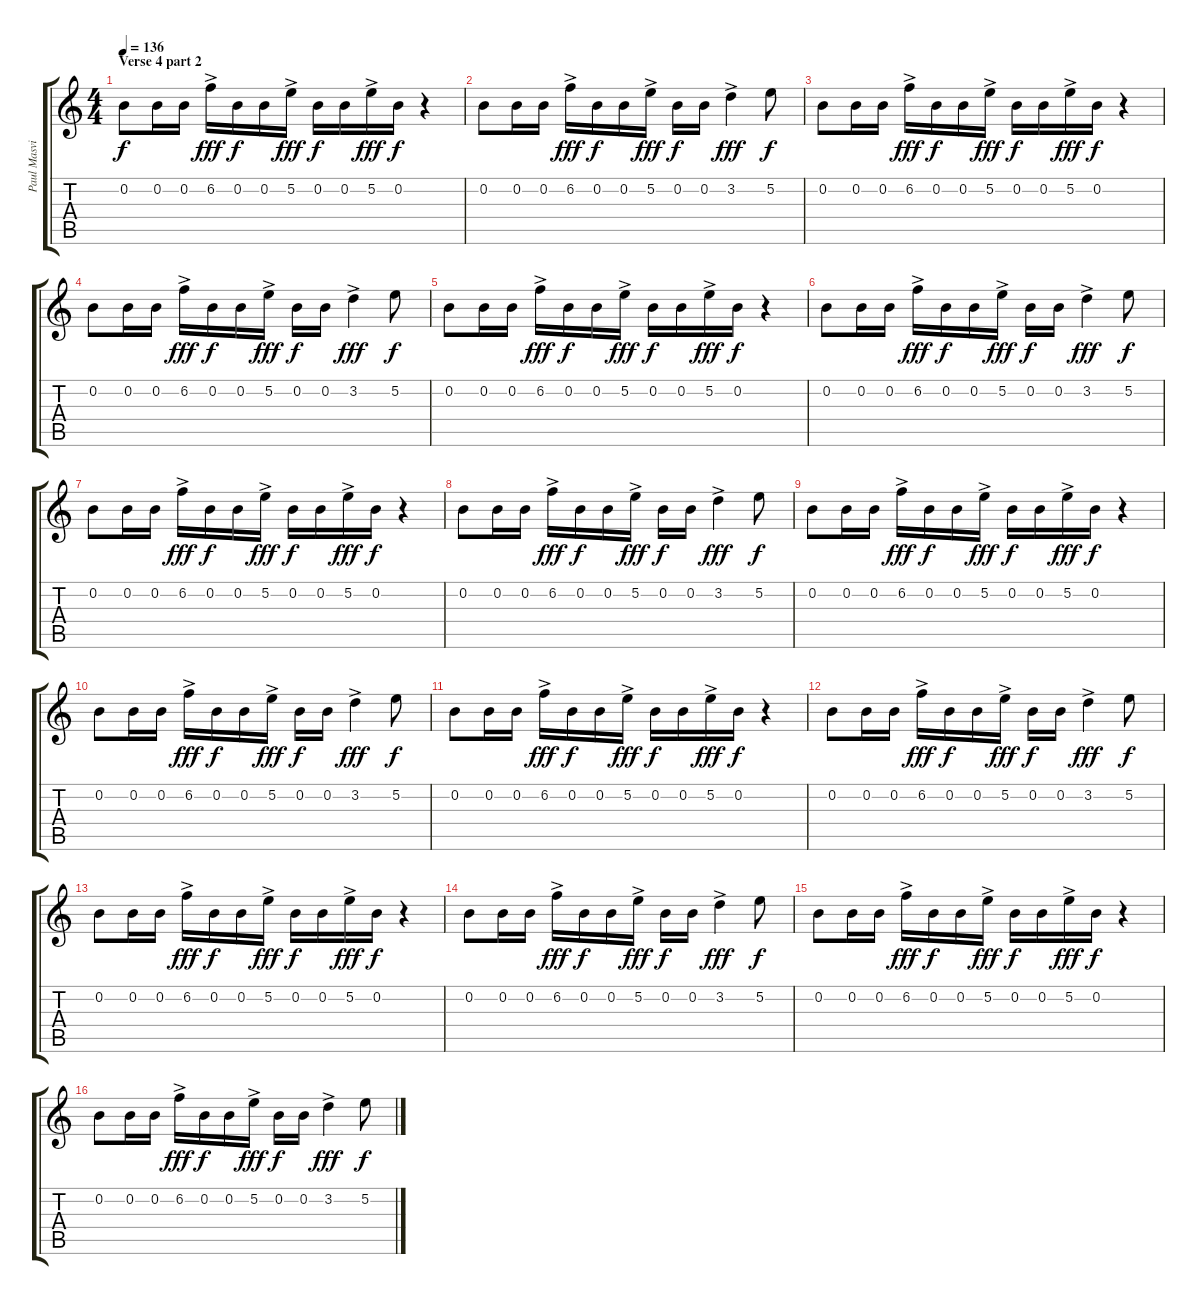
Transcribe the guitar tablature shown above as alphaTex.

\track ("Paul Masvidal" "Paul Masvi") {instrument electricguitarclean}
\staff {score tabs}
\tuning (E4 B3 G3 D3 A2 E2) {hide}
\ts (4 4)
\section ("" "Verse 4 part 2")
\tempo 136
\clef g2
\ks c
0.2.8{dy f} 0.2.16 0.2.16 6.2{ac}.16{dy fff} 0.2.16{dy f} 0.2.16 5.2{ac}.16{dy fff} 0.2.16{dy f} 0.2.16 5.2{ac}.16{dy fff} 0.2.16{dy f} r.4 |
0.2.8 0.2.16 0.2.16 6.2{ac}.16{dy fff} 0.2.16{dy f} 0.2.16 5.2{ac}.16{dy fff} 0.2.16{dy f} 0.2.16 3.2{ac}.4{dy fff} 5.2.8{dy f} |
0.2.8 0.2.16 0.2.16 6.2{ac}.16{dy fff} 0.2.16{dy f} 0.2.16 5.2{ac}.16{dy fff} 0.2.16{dy f} 0.2.16 5.2{ac}.16{dy fff} 0.2.16{dy f} r.4 |
0.2.8 0.2.16 0.2.16 6.2{ac}.16{dy fff} 0.2.16{dy f} 0.2.16 5.2{ac}.16{dy fff} 0.2.16{dy f} 0.2.16 3.2{ac}.4{dy fff} 5.2.8{dy f} |
0.2.8 0.2.16 0.2.16 6.2{ac}.16{dy fff} 0.2.16{dy f} 0.2.16 5.2{ac}.16{dy fff} 0.2.16{dy f} 0.2.16 5.2{ac}.16{dy fff} 0.2.16{dy f} r.4 |
0.2.8 0.2.16 0.2.16 6.2{ac}.16{dy fff} 0.2.16{dy f} 0.2.16 5.2{ac}.16{dy fff} 0.2.16{dy f} 0.2.16 3.2{ac}.4{dy fff} 5.2.8{dy f} |
0.2.8 0.2.16 0.2.16 6.2{ac}.16{dy fff} 0.2.16{dy f} 0.2.16 5.2{ac}.16{dy fff} 0.2.16{dy f} 0.2.16 5.2{ac}.16{dy fff} 0.2.16{dy f} r.4 |
0.2.8 0.2.16 0.2.16 6.2{ac}.16{dy fff} 0.2.16{dy f} 0.2.16 5.2{ac}.16{dy fff} 0.2.16{dy f} 0.2.16 3.2{ac}.4{dy fff} 5.2.8{dy f} |
0.2.8 0.2.16 0.2.16 6.2{ac}.16{dy fff} 0.2.16{dy f} 0.2.16 5.2{ac}.16{dy fff} 0.2.16{dy f} 0.2.16 5.2{ac}.16{dy fff} 0.2.16{dy f} r.4 |
0.2.8 0.2.16 0.2.16 6.2{ac}.16{dy fff} 0.2.16{dy f} 0.2.16 5.2{ac}.16{dy fff} 0.2.16{dy f} 0.2.16 3.2{ac}.4{dy fff} 5.2.8{dy f} |
0.2.8 0.2.16 0.2.16 6.2{ac}.16{dy fff} 0.2.16{dy f} 0.2.16 5.2{ac}.16{dy fff} 0.2.16{dy f} 0.2.16 5.2{ac}.16{dy fff} 0.2.16{dy f} r.4 |
0.2.8 0.2.16 0.2.16 6.2{ac}.16{dy fff} 0.2.16{dy f} 0.2.16 5.2{ac}.16{dy fff} 0.2.16{dy f} 0.2.16 3.2{ac}.4{dy fff} 5.2.8{dy f} |
0.2.8 0.2.16 0.2.16 6.2{ac}.16{dy fff} 0.2.16{dy f} 0.2.16 5.2{ac}.16{dy fff} 0.2.16{dy f} 0.2.16 5.2{ac}.16{dy fff} 0.2.16{dy f} r.4 |
0.2.8 0.2.16 0.2.16 6.2{ac}.16{dy fff} 0.2.16{dy f} 0.2.16 5.2{ac}.16{dy fff} 0.2.16{dy f} 0.2.16 3.2{ac}.4{dy fff} 5.2.8{dy f} |
0.2.8 0.2.16 0.2.16 6.2{ac}.16{dy fff} 0.2.16{dy f} 0.2.16 5.2{ac}.16{dy fff} 0.2.16{dy f} 0.2.16 5.2{ac}.16{dy fff} 0.2.16{dy f} r.4 |
0.2.8 0.2.16 0.2.16 6.2{ac}.16{dy fff} 0.2.16{dy f} 0.2.16 5.2{ac}.16{dy fff} 0.2.16{dy f} 0.2.16 3.2{ac}.4{dy fff} 5.2.8{dy f}
